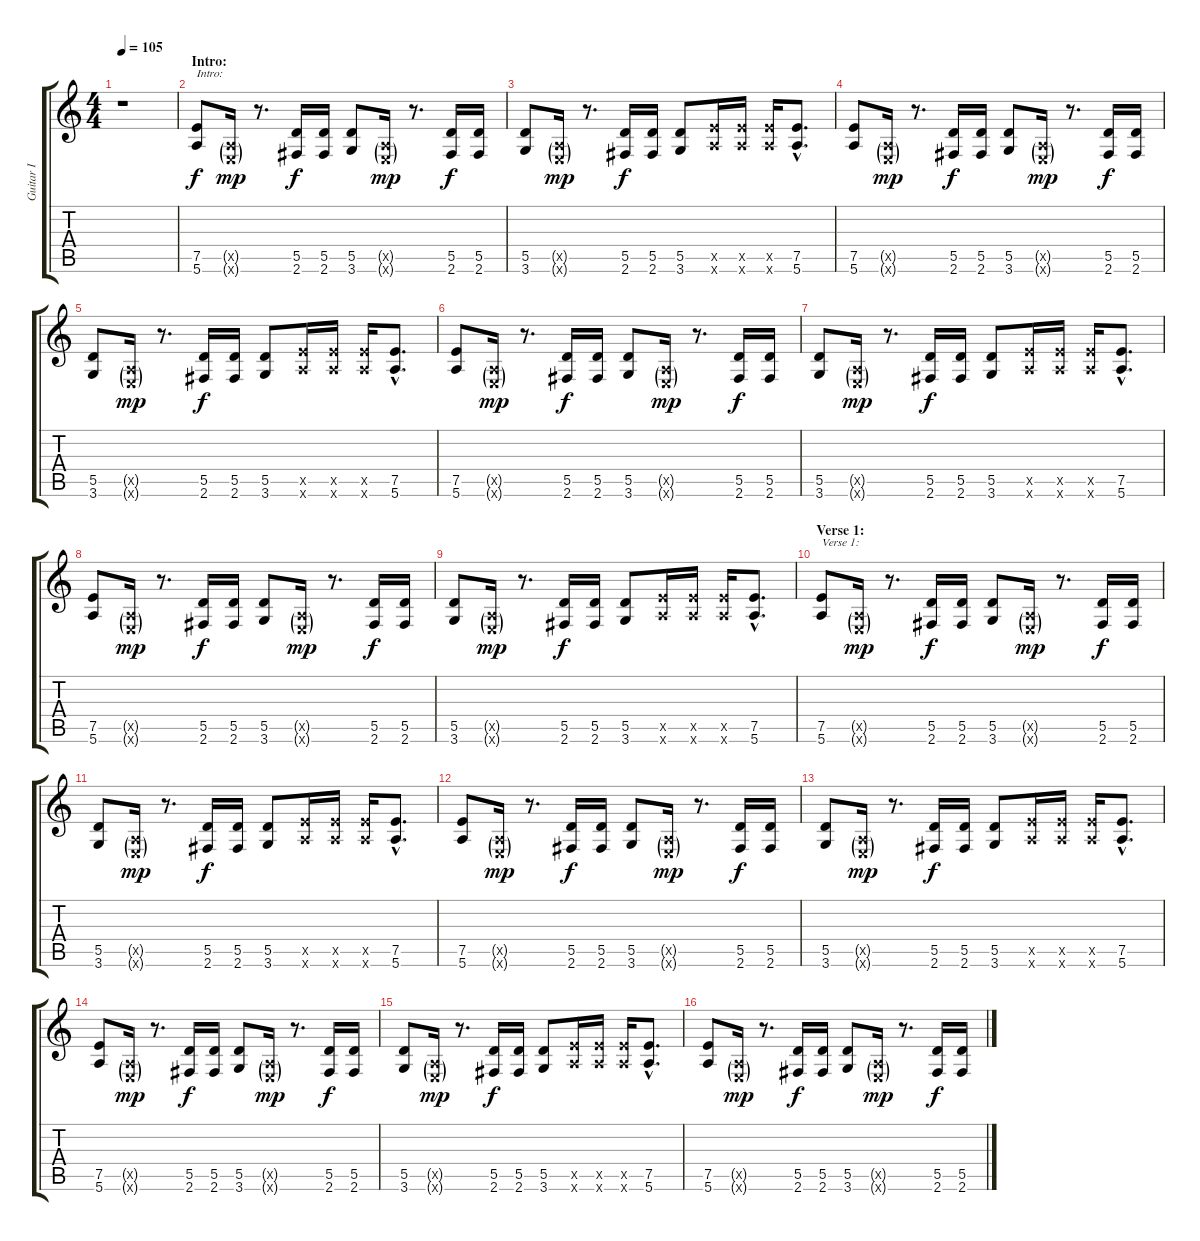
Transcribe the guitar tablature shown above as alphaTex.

\track ("Guitar I" "Guitar I") {instrument distortionguitar}
\staff {score tabs}
\tuning (E4 B3 G3 D3 A2 E2) {hide}
\ts (4 4)
\tempo 105
\clef g2
\ks c
r.1{dy f instrument distortionguitar} |
\section ("" "Intro:")
(7.5 5.6).8{txt "Intro:"} (0.5{g x} 0.6{g x}).16{dy mp} r.8{d} (5.5 2.6).16{dy f} (5.5 2.6).16 (5.5 3.6).8 (0.5{g x} 0.6{g x}).16{dy mp} r.8{d} (5.5 2.6).16{dy f} (5.5 2.6).16 |
(5.5 3.6).8 (0.5{g x} 0.6{g x}).16{dy mp} r.8{d} (5.5 2.6).16{dy f} (5.5 2.6).16 (5.5 3.6).8 (7.5{x} 5.6{x}).16 (7.5{x} 5.6{x}).16 (7.5{x} 5.6{x}).16 (7.5{hac} 5.6{hac}).8{d} |
(7.5 5.6).8 (0.5{g x} 0.6{g x}).16{dy mp} r.8{d} (5.5 2.6).16{dy f} (5.5 2.6).16 (5.5 3.6).8 (0.5{g x} 0.6{g x}).16{dy mp} r.8{d} (5.5 2.6).16{dy f} (5.5 2.6).16 |
(5.5 3.6).8 (0.5{g x} 0.6{g x}).16{dy mp} r.8{d} (5.5 2.6).16{dy f} (5.5 2.6).16 (5.5 3.6).8 (7.5{x} 5.6{x}).16 (7.5{x} 5.6{x}).16 (7.5{x} 5.6{x}).16 (7.5{hac} 5.6{hac}).8{d} |
(7.5 5.6).8 (0.5{g x} 0.6{g x}).16{dy mp} r.8{d} (5.5 2.6).16{dy f} (5.5 2.6).16 (5.5 3.6).8 (0.5{g x} 0.6{g x}).16{dy mp} r.8{d} (5.5 2.6).16{dy f} (5.5 2.6).16 |
(5.5 3.6).8 (0.5{g x} 0.6{g x}).16{dy mp} r.8{d} (5.5 2.6).16{dy f} (5.5 2.6).16 (5.5 3.6).8 (7.5{x} 5.6{x}).16 (7.5{x} 5.6{x}).16 (7.5{x} 5.6{x}).16 (7.5{hac} 5.6{hac}).8{d} |
(7.5 5.6).8 (0.5{g x} 0.6{g x}).16{dy mp} r.8{d} (5.5 2.6).16{dy f} (5.5 2.6).16 (5.5 3.6).8 (0.5{g x} 0.6{g x}).16{dy mp} r.8{d} (5.5 2.6).16{dy f} (5.5 2.6).16 |
(5.5 3.6).8 (0.5{g x} 0.6{g x}).16{dy mp} r.8{d} (5.5 2.6).16{dy f} (5.5 2.6).16 (5.5 3.6).8 (7.5{x} 5.6{x}).16 (7.5{x} 5.6{x}).16 (7.5{x} 5.6{x}).16 (7.5{hac} 5.6{hac}).8{d} |
\section ("" "Verse 1:")
(7.5 5.6).8{txt "Verse 1:"} (0.5{g x} 0.6{g x}).16{dy mp} r.8{d} (5.5 2.6).16{dy f} (5.5 2.6).16 (5.5 3.6).8 (0.5{g x} 0.6{g x}).16{dy mp} r.8{d} (5.5 2.6).16{dy f} (5.5 2.6).16 |
(5.5 3.6).8 (0.5{g x} 0.6{g x}).16{dy mp} r.8{d} (5.5 2.6).16{dy f} (5.5 2.6).16 (5.5 3.6).8 (7.5{x} 5.6{x}).16 (7.5{x} 5.6{x}).16 (7.5{x} 5.6{x}).16 (7.5{hac} 5.6{hac}).8{d} |
(7.5 5.6).8 (0.5{g x} 0.6{g x}).16{dy mp} r.8{d} (5.5 2.6).16{dy f} (5.5 2.6).16 (5.5 3.6).8 (0.5{g x} 0.6{g x}).16{dy mp} r.8{d} (5.5 2.6).16{dy f} (5.5 2.6).16 |
(5.5 3.6).8 (0.5{g x} 0.6{g x}).16{dy mp} r.8{d} (5.5 2.6).16{dy f} (5.5 2.6).16 (5.5 3.6).8 (7.5{x} 5.6{x}).16 (7.5{x} 5.6{x}).16 (7.5{x} 5.6{x}).16 (7.5{hac} 5.6{hac}).8{d} |
(7.5 5.6).8 (0.5{g x} 0.6{g x}).16{dy mp} r.8{d} (5.5 2.6).16{dy f} (5.5 2.6).16 (5.5 3.6).8 (0.5{g x} 0.6{g x}).16{dy mp} r.8{d} (5.5 2.6).16{dy f} (5.5 2.6).16 |
(5.5 3.6).8 (0.5{g x} 0.6{g x}).16{dy mp} r.8{d} (5.5 2.6).16{dy f} (5.5 2.6).16 (5.5 3.6).8 (7.5{x} 5.6{x}).16 (7.5{x} 5.6{x}).16 (7.5{x} 5.6{x}).16 (7.5{hac} 5.6{hac}).8{d} |
(7.5 5.6).8 (0.5{g x} 0.6{g x}).16{dy mp} r.8{d} (5.5 2.6).16{dy f} (5.5 2.6).16 (5.5 3.6).8 (0.5{g x} 0.6{g x}).16{dy mp} r.8{d} (5.5 2.6).16{dy f} (5.5 2.6).16
